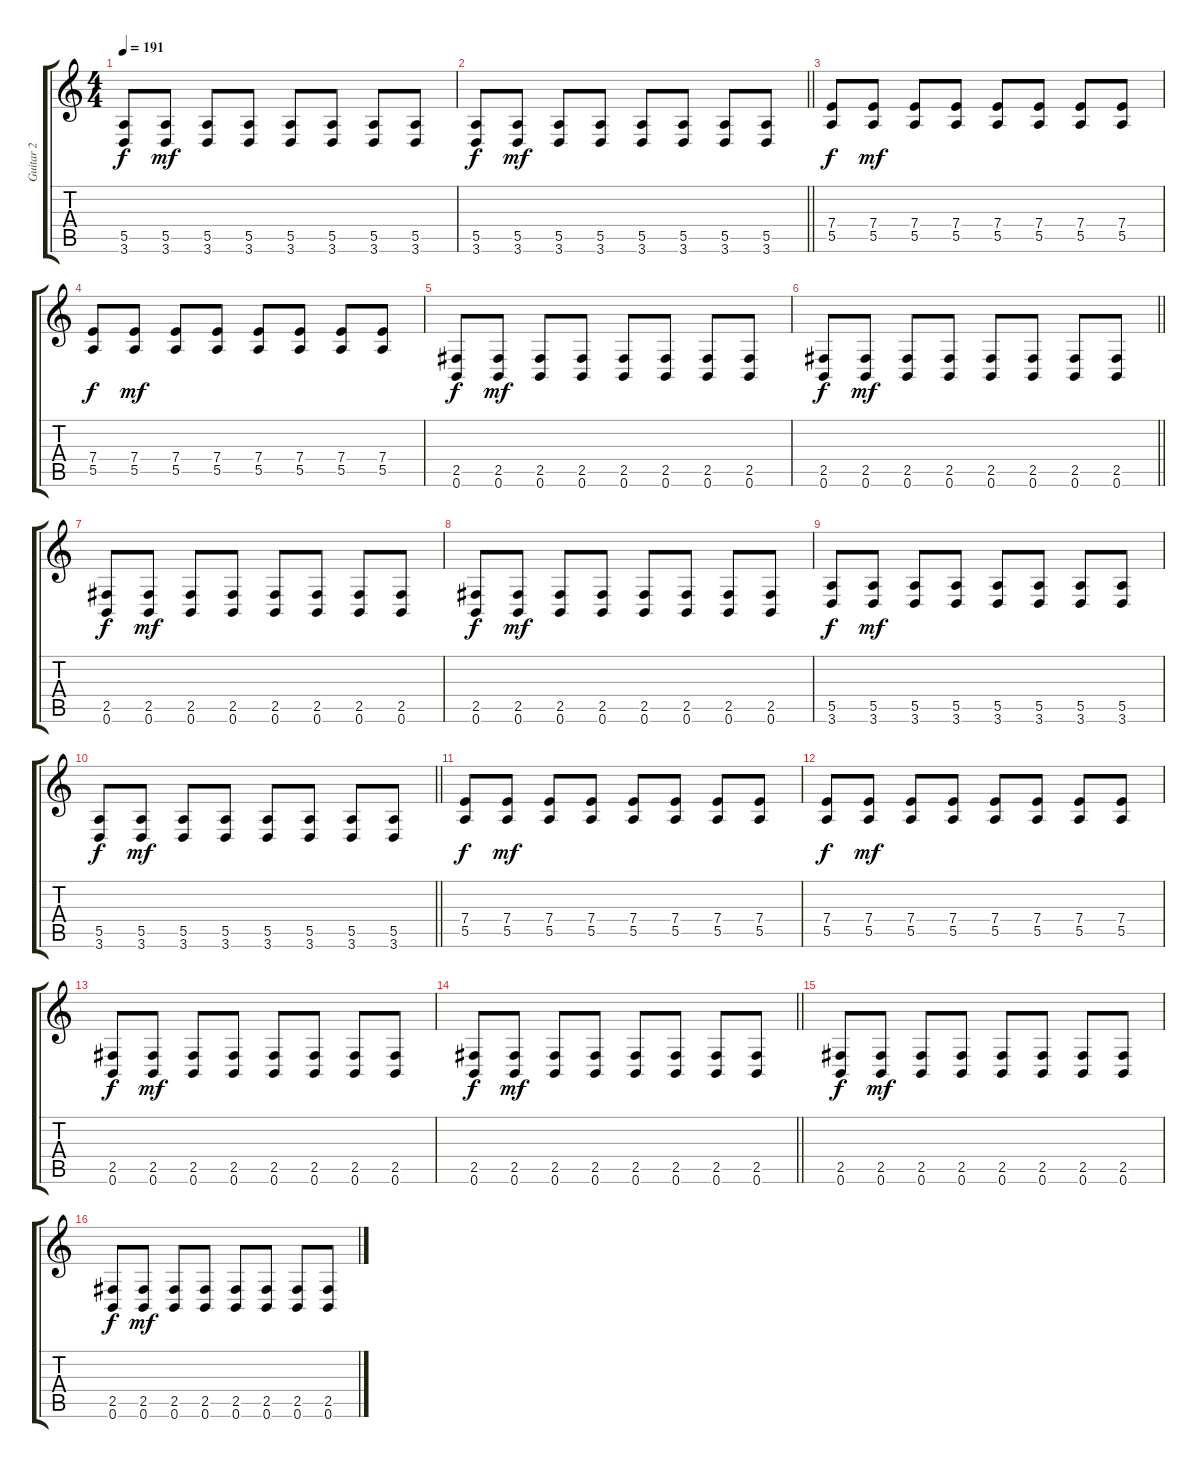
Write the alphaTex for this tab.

\track ("Guitar 2" "Guitar 2") {instrument distortionguitar}
\staff {score tabs}
\tuning (B3 Gb3 D3 A2 E2 B1) {hide}
\ts (4 4)
\tempo 191
\clef g2
\ks c
(5.5 3.6).8{dy f} (5.5 3.6).8{dy mf} (5.5 3.6).8 (5.5 3.6).8 (5.5 3.6).8 (5.5 3.6).8 (5.5 3.6).8 (5.5 3.6).8 |
\barLineRight lightlight
(5.5 3.6).8{dy f} (5.5 3.6).8{dy mf} (5.5 3.6).8 (5.5 3.6).8 (5.5 3.6).8 (5.5 3.6).8 (5.5 3.6).8 (5.5 3.6).8 |
(7.4 5.5).8{dy f} (7.4 5.5).8{dy mf} (7.4 5.5).8 (7.4 5.5).8 (7.4 5.5).8 (7.4 5.5).8 (7.4 5.5).8 (7.4 5.5).8 |
(7.4 5.5).8{dy f} (7.4 5.5).8{dy mf} (7.4 5.5).8 (7.4 5.5).8 (7.4 5.5).8 (7.4 5.5).8 (7.4 5.5).8 (7.4 5.5).8 |
(2.5 0.6).8{dy f} (2.5 0.6).8{dy mf} (2.5 0.6).8 (2.5 0.6).8 (2.5 0.6).8 (2.5 0.6).8 (2.5 0.6).8 (2.5 0.6).8 |
\barLineRight lightlight
(2.5 0.6).8{dy f} (2.5 0.6).8{dy mf} (2.5 0.6).8 (2.5 0.6).8 (2.5 0.6).8 (2.5 0.6).8 (2.5 0.6).8 (2.5 0.6).8 |
\section ("" "")
(2.5 0.6).8{dy f} (2.5 0.6).8{dy mf} (2.5 0.6).8 (2.5 0.6).8 (2.5 0.6).8 (2.5 0.6).8 (2.5 0.6).8 (2.5 0.6).8 |
(2.5 0.6).8{dy f} (2.5 0.6).8{dy mf} (2.5 0.6).8 (2.5 0.6).8 (2.5 0.6).8 (2.5 0.6).8 (2.5 0.6).8 (2.5 0.6).8 |
(5.5 3.6).8{dy f} (5.5 3.6).8{dy mf} (5.5 3.6).8 (5.5 3.6).8 (5.5 3.6).8 (5.5 3.6).8 (5.5 3.6).8 (5.5 3.6).8 |
\barLineRight lightlight
(5.5 3.6).8{dy f} (5.5 3.6).8{dy mf} (5.5 3.6).8 (5.5 3.6).8 (5.5 3.6).8 (5.5 3.6).8 (5.5 3.6).8 (5.5 3.6).8 |
(7.4 5.5).8{dy f} (7.4 5.5).8{dy mf} (7.4 5.5).8 (7.4 5.5).8 (7.4 5.5).8 (7.4 5.5).8 (7.4 5.5).8 (7.4 5.5).8 |
(7.4 5.5).8{dy f} (7.4 5.5).8{dy mf} (7.4 5.5).8 (7.4 5.5).8 (7.4 5.5).8 (7.4 5.5).8 (7.4 5.5).8 (7.4 5.5).8 |
(2.5 0.6).8{dy f} (2.5 0.6).8{dy mf} (2.5 0.6).8 (2.5 0.6).8 (2.5 0.6).8 (2.5 0.6).8 (2.5 0.6).8 (2.5 0.6).8 |
\barLineRight lightlight
(2.5 0.6).8{dy f} (2.5 0.6).8{dy mf} (2.5 0.6).8 (2.5 0.6).8 (2.5 0.6).8 (2.5 0.6).8 (2.5 0.6).8 (2.5 0.6).8 |
\section ("" "")
(2.5 0.6).8{dy f} (2.5 0.6).8{dy mf} (2.5 0.6).8 (2.5 0.6).8 (2.5 0.6).8 (2.5 0.6).8 (2.5 0.6).8 (2.5 0.6).8 |
(2.5 0.6).8{dy f} (2.5 0.6).8{dy mf} (2.5 0.6).8 (2.5 0.6).8 (2.5 0.6).8 (2.5 0.6).8 (2.5 0.6).8 (2.5 0.6).8
